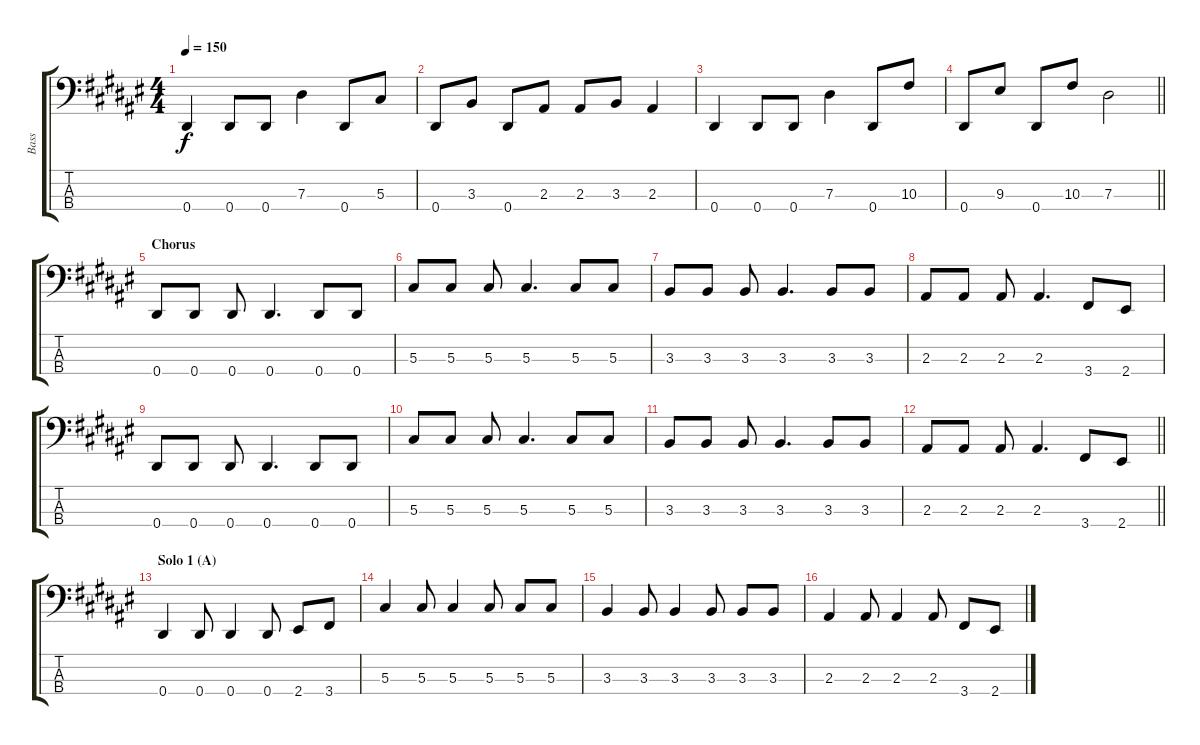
\track ("Bass" "Bass") {instrument electricbasspick}
\staff {score tabs}
\tuning (Gb2 Db2 Ab1 Eb1) {hide}
\ts (4 4)
\tempo 150
\clef f4
\ks f#
0.4.4{dy f} 0.4.8 0.4.8 7.3.4 0.4.8 5.3.8 |
0.4.8 3.3.8 0.4.8 2.3.8 2.3.8 3.3.8 2.3.4 |
0.4.4 0.4.8 0.4.8 7.3.4 0.4.8 10.3.8 |
\barLineRight lightlight
0.4.8 9.3.8 0.4.8 10.3.8 7.3.2 |
\section ("" "Chorus")
0.4.8 0.4.8 0.4.8 0.4.4{d} 0.4.8 0.4.8 |
5.3.8 5.3.8 5.3.8 5.3.4{d} 5.3.8 5.3.8 |
3.3.8 3.3.8 3.3.8 3.3.4{d} 3.3.8 3.3.8 |
2.3.8 2.3.8 2.3.8 2.3.4{d} 3.4.8 2.4.8 |
0.4.8 0.4.8 0.4.8 0.4.4{d} 0.4.8 0.4.8 |
5.3.8 5.3.8 5.3.8 5.3.4{d} 5.3.8 5.3.8 |
3.3.8 3.3.8 3.3.8 3.3.4{d} 3.3.8 3.3.8 |
\barLineRight lightlight
2.3.8 2.3.8 2.3.8 2.3.4{d} 3.4.8 2.4.8 |
\section ("" "Solo 1 (A)")
0.4.4 0.4.8 0.4.4 0.4.8 2.4.8 3.4.8 |
5.3.4 5.3.8 5.3.4 5.3.8 5.3.8 5.3.8 |
3.3.4 3.3.8 3.3.4 3.3.8 3.3.8 3.3.8 |
2.3.4 2.3.8 2.3.4 2.3.8 3.4.8 2.4.8
